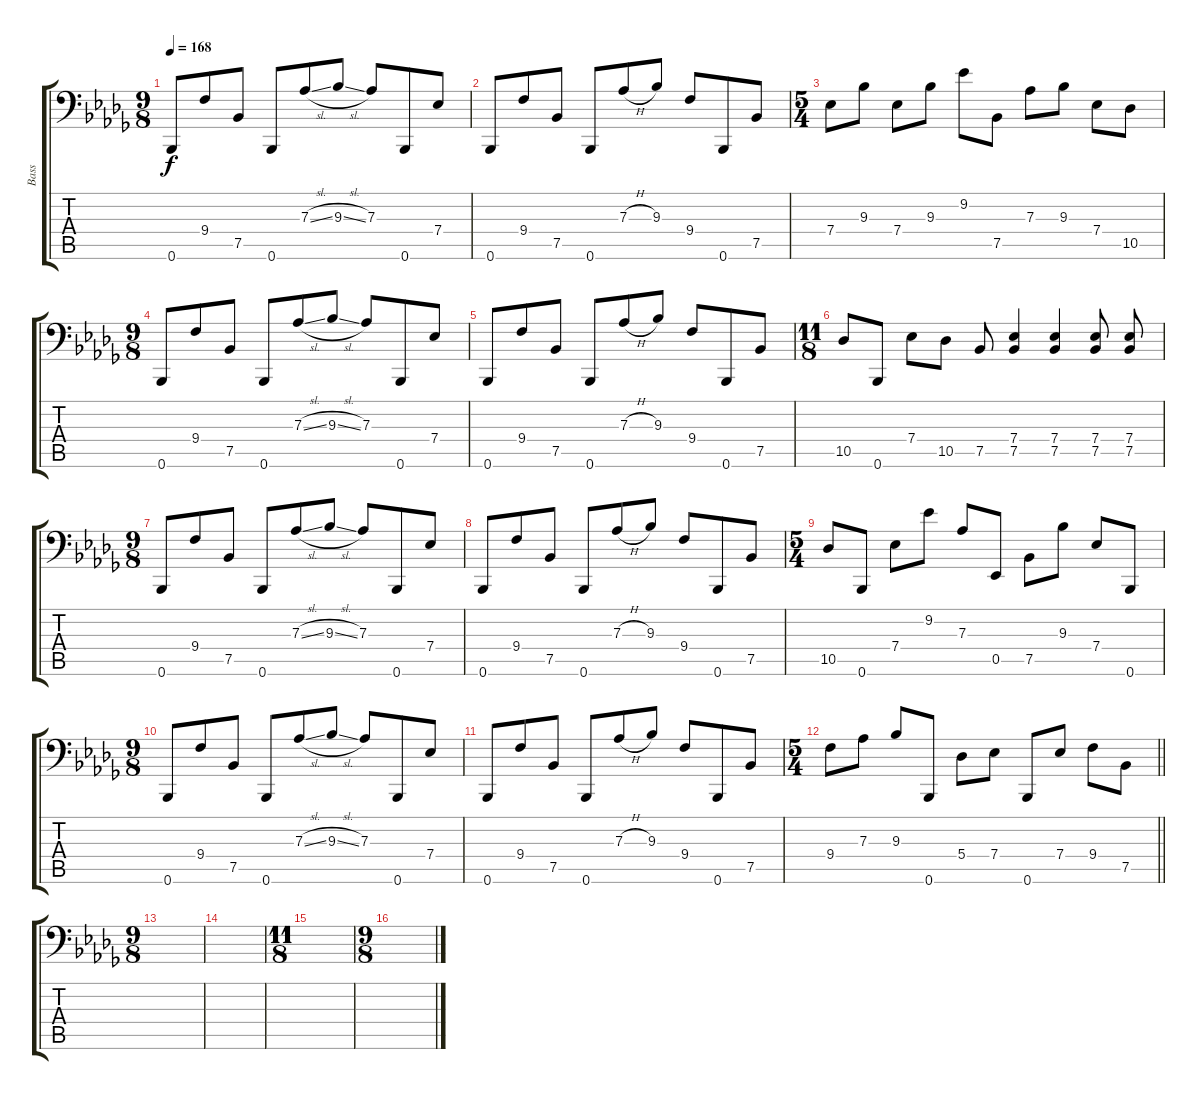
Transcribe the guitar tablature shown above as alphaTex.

\track ("Bass" "Bass") {instrument electricbassfinger}
\staff {score tabs}
\tuning (B2 Gb2 Db2 Ab1 Eb1 Bb0) {hide}
\ts (9 8)
\tempo 168
\clef f4
\ks bbminor
0.6.8{dy f} 9.4.8 7.5.8 0.6.8 7.3{sl}.8 9.3{sl}.8 7.3.8 0.6.8 7.4.8 |
0.6.8 9.4.8 7.5.8 0.6.8 7.3{h}.8 9.3.8 9.4.8 0.6.8 7.5.8 |
\ts (5 4)
7.4.8 9.3.8 7.4.8 9.3.8 9.2.8 7.5.8 7.3.8 9.3.8 7.4.8 10.5.8 |
\ts (9 8)
0.6.8 9.4.8 7.5.8 0.6.8 7.3{sl}.8 9.3{sl}.8 7.3.8 0.6.8 7.4.8 |
0.6.8 9.4.8 7.5.8 0.6.8 7.3{h}.8 9.3.8 9.4.8 0.6.8 7.5.8 |
\ts (11 8)
10.5.8 0.6.8 7.4.8 10.5.8 7.5.8 (7.4 7.5).4 (7.4 7.5).4 (7.4 7.5).8 (7.4 7.5).8 |
\ts (9 8)
0.6.8 9.4.8 7.5.8 0.6.8 7.3{sl}.8 9.3{sl}.8 7.3.8 0.6.8 7.4.8 |
0.6.8 9.4.8 7.5.8 0.6.8 7.3{h}.8 9.3.8 9.4.8 0.6.8 7.5.8 |
\ts (5 4)
10.5.8 0.6.8 7.4.8 9.2.8 7.3.8 0.5.8 7.5.8 9.3.8 7.4.8 0.6.8 |
\ts (9 8)
0.6.8 9.4.8 7.5.8 0.6.8 7.3{sl}.8 9.3{sl}.8 7.3.8 0.6.8 7.4.8 |
0.6.8 9.4.8 7.5.8 0.6.8 7.3{h}.8 9.3.8 9.4.8 0.6.8 7.5.8 |
\ts (5 4)
\barLineRight lightlight
9.4.8 7.3.8 9.3.8 0.6.8 5.4.8 7.4.8 0.6.8 7.4.8 9.4.8 7.5.8 |
\ts (9 8)
|
|
\ts (11 8)
|
\ts (9 8)
